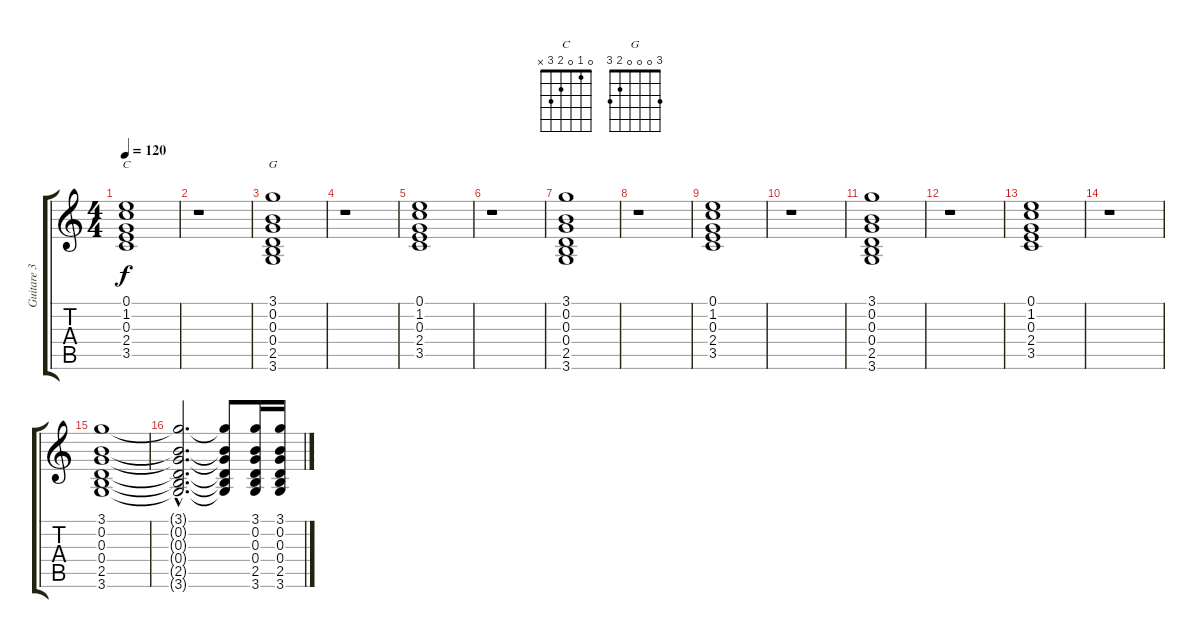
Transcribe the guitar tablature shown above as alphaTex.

\track ("Guitare 3" "Guitare 3") {instrument electricguitarclean}
\staff {score tabs}
\tuning (E4 B3 G3 D3 A2 E2) {hide}
\chord ("C" 0 1 0 2 3 x)
\chord ("G" 3 0 0 0 2 3)
\ts (4 4)
\tempo 120
\clef g2
\ks c
(0.1 1.2 0.3 2.4 3.5).1{ch "C" dy f} |
r.1 |
(3.1 0.2 0.3 0.4 2.5 3.6).1{ch "G"} |
r.1 |
(0.1 1.2 0.3 2.4 3.5).1 |
r.1 |
(3.1 0.2 0.3 0.4 2.5 3.6).1 |
r.1 |
(0.1 1.2 0.3 2.4 3.5).1 |
r.1 |
(3.1 0.2 0.3 0.4 2.5 3.6).1 |
r.1 |
(0.1 1.2 0.3 2.4 3.5).1 |
r.1 |
(3.1 0.2 0.3 0.4 2.5 3.6).1 |
(3.1{hac t} 0.2{hac t} 0.3{hac t} 0.4{hac t} 2.5{hac t} 3.6{hac t}).2{d} (3.1{t} 0.2{t} 0.3{t} 0.4{t} 2.5{t} 3.6{t}).8 (3.1 0.2 0.3 0.4 2.5 3.6).16 (3.1 0.2 0.3 0.4 2.5 3.6).16
